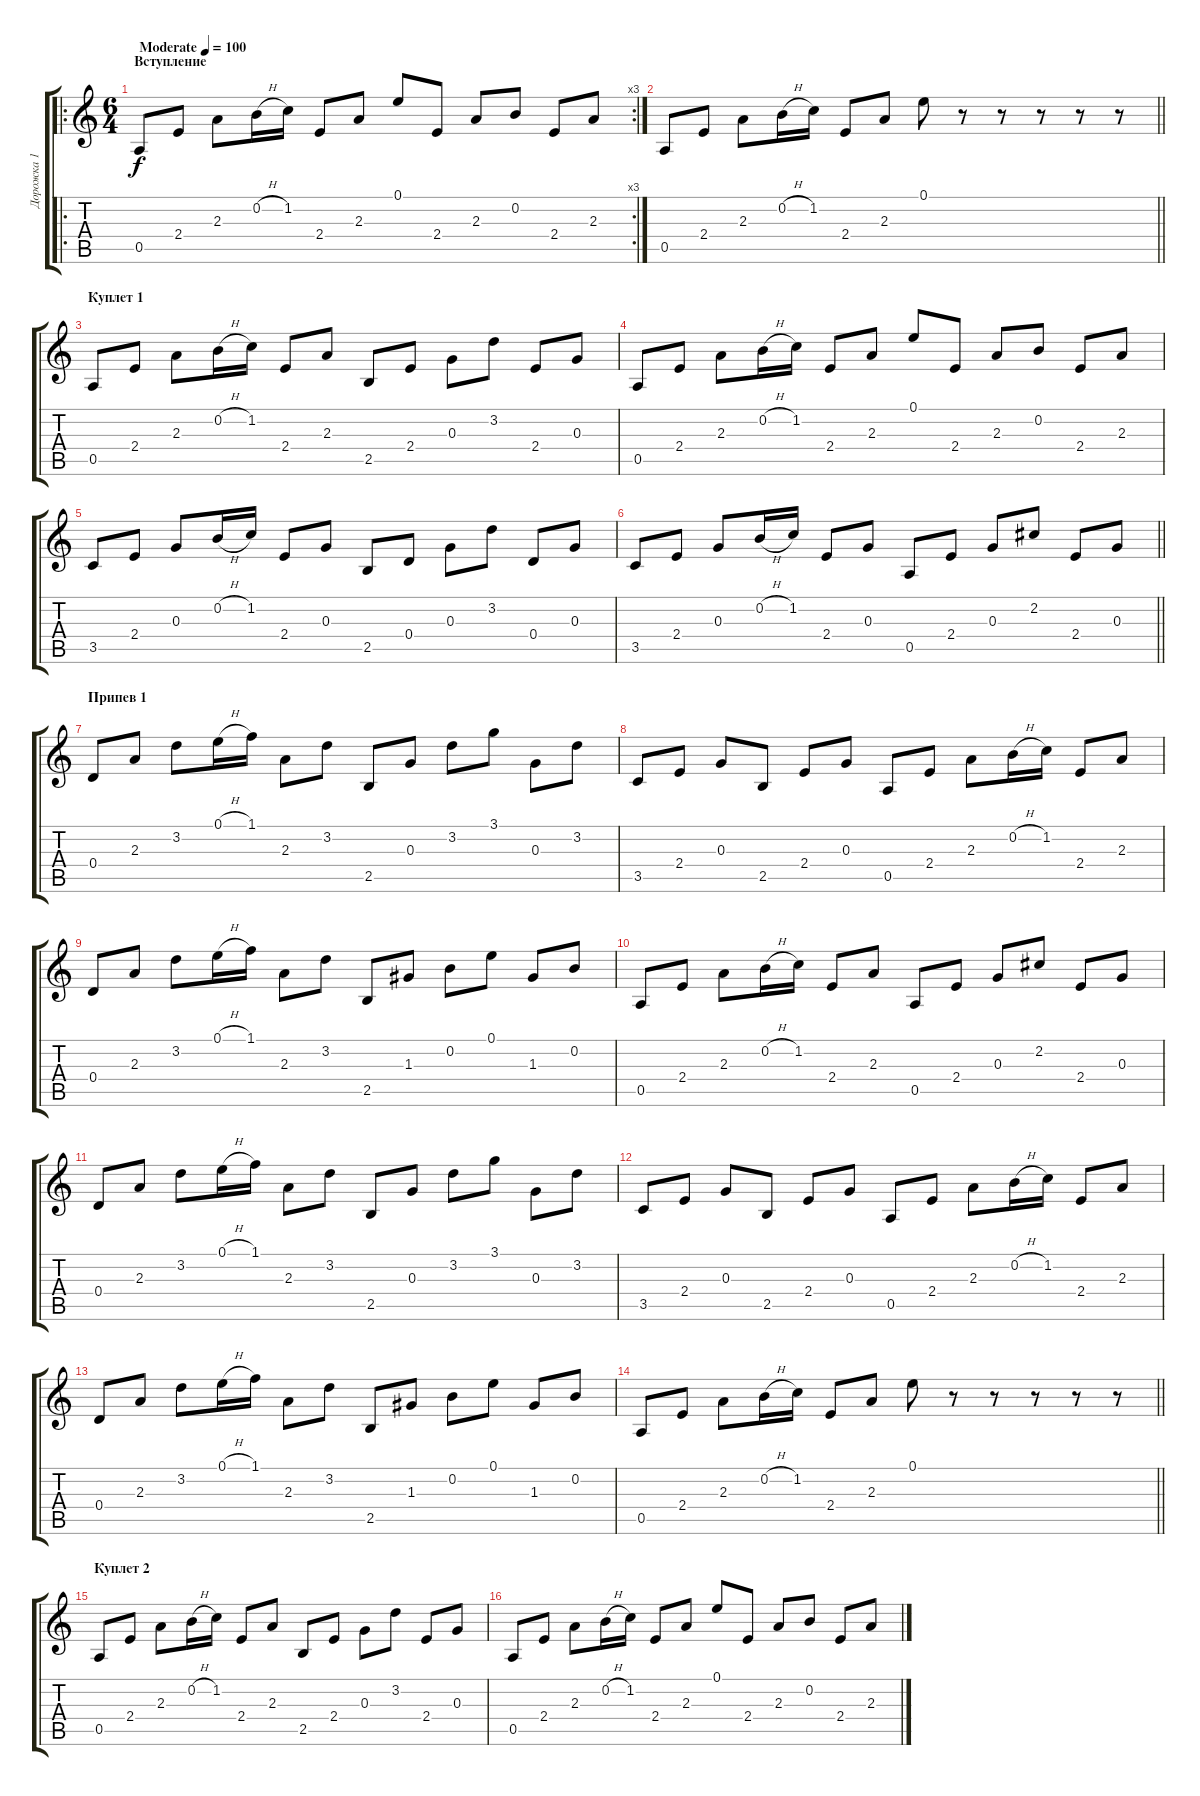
\track ("Дорожка 1" "Дорожка 1") {instrument acousticguitarsteel}
\staff {score tabs}
\tuning (E4 B3 G3 D3 A2 E2) {hide}
\ro
\rc 3
\ts (6 4)
\section ("" "Вступление")
\tempo (100 "Moderate")
\clef g2
\ks c
0.5.8{dy f instrument acousticguitarsteel} 2.4.8 2.3.8 0.2{h}.16 1.2.16 2.4.8 2.3.8 0.1.8 2.4.8 2.3.8 0.2.8 2.4.8 2.3.8 |
\barLineRight lightlight
0.5.8 2.4.8 2.3.8 0.2{h}.16 1.2.16 2.4.8 2.3.8 0.1.8 r.8 r.8 r.8 r.8 r.8 |
\section ("" "Куплет 1")
0.5.8 2.4.8 2.3.8 0.2{h}.16 1.2.16 2.4.8 2.3.8 2.5.8 2.4.8 0.3.8 3.2.8 2.4.8 0.3.8 |
0.5.8 2.4.8 2.3.8 0.2{h}.16 1.2.16 2.4.8 2.3.8 0.1.8 2.4.8 2.3.8 0.2.8 2.4.8 2.3.8 |
3.5.8 2.4.8 0.3.8 0.2{h}.16 1.2.16 2.4.8 0.3.8 2.5.8 0.4.8 0.3.8 3.2.8 0.4.8 0.3.8 |
\barLineRight lightlight
3.5.8 2.4.8 0.3.8 0.2{h}.16 1.2.16 2.4.8 0.3.8 0.5.8 2.4.8 0.3.8 2.2.8 2.4.8 0.3.8 |
\section ("" "Припев 1")
0.4.8 2.3.8 3.2.8 0.1{h}.16 1.1.16 2.3.8 3.2.8 2.5.8 0.3.8 3.2.8 3.1.8 0.3.8 3.2.8 |
3.5.8 2.4.8 0.3.8 2.5.8 2.4.8 0.3.8 0.5.8 2.4.8 2.3.8 0.2{h}.16 1.2.16 2.4.8 2.3.8 |
0.4.8 2.3.8 3.2.8 0.1{h}.16 1.1.16 2.3.8 3.2.8 2.5.8 1.3.8 0.2.8 0.1.8 1.3.8 0.2.8 |
0.5.8 2.4.8 2.3.8 0.2{h}.16 1.2.16 2.4.8 2.3.8 0.5.8 2.4.8 0.3.8 2.2.8 2.4.8 0.3.8 |
0.4.8 2.3.8 3.2.8 0.1{h}.16 1.1.16 2.3.8 3.2.8 2.5.8 0.3.8 3.2.8 3.1.8 0.3.8 3.2.8 |
3.5.8 2.4.8 0.3.8 2.5.8 2.4.8 0.3.8 0.5.8 2.4.8 2.3.8 0.2{h}.16 1.2.16 2.4.8 2.3.8 |
0.4.8 2.3.8 3.2.8 0.1{h}.16 1.1.16 2.3.8 3.2.8 2.5.8 1.3.8 0.2.8 0.1.8 1.3.8 0.2.8 |
\barLineRight lightlight
0.5.8 2.4.8 2.3.8 0.2{h}.16 1.2.16 2.4.8 2.3.8 0.1.8 r.8 r.8 r.8 r.8 r.8 |
\section ("" "Куплет 2")
0.5.8 2.4.8 2.3.8 0.2{h}.16 1.2.16 2.4.8 2.3.8 2.5.8 2.4.8 0.3.8 3.2.8 2.4.8 0.3.8 |
0.5.8 2.4.8 2.3.8 0.2{h}.16 1.2.16 2.4.8 2.3.8 0.1.8 2.4.8 2.3.8 0.2.8 2.4.8 2.3.8
